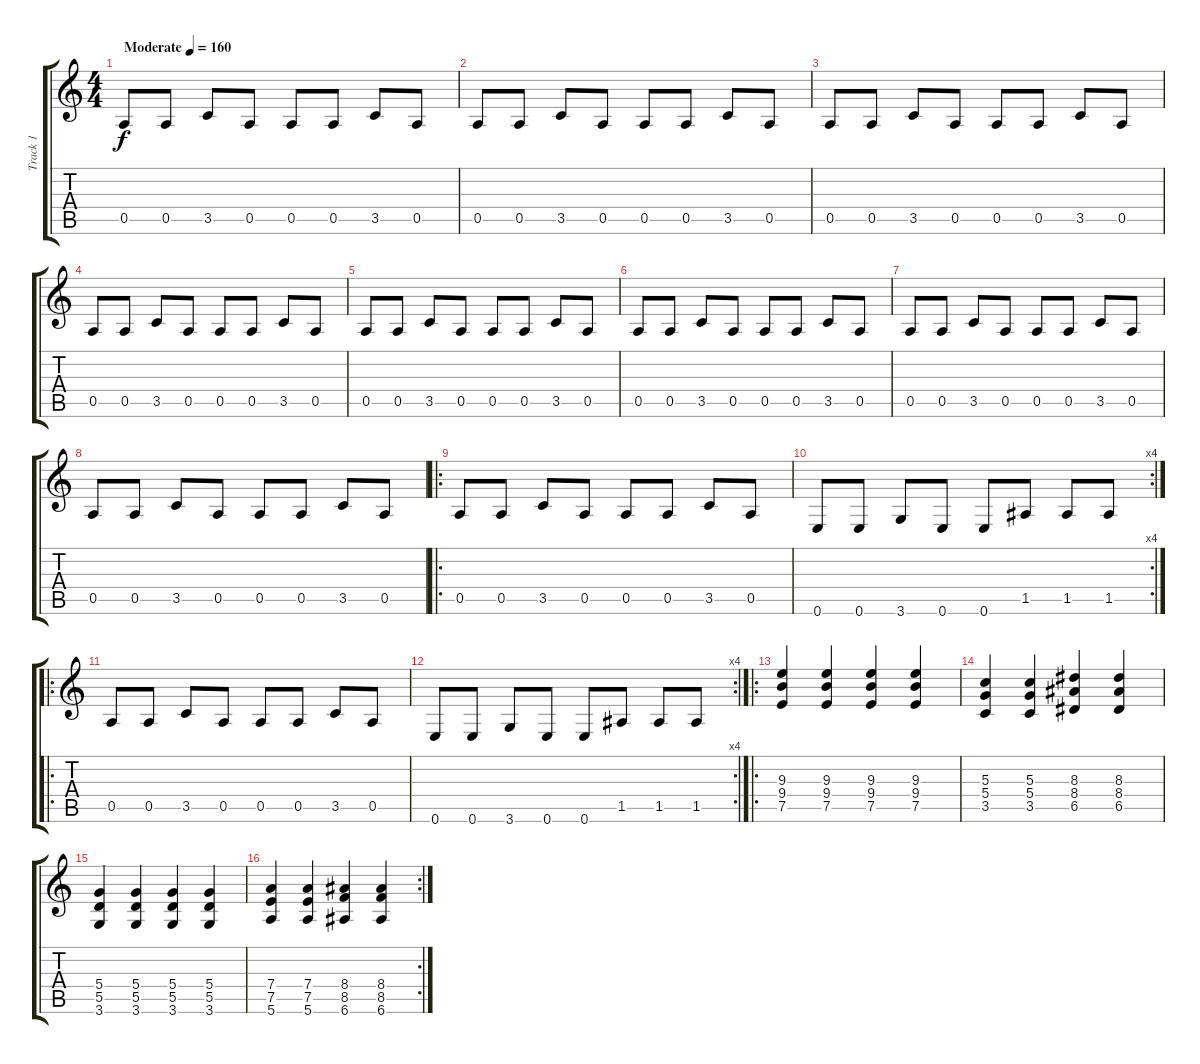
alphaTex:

\track ("Track 1" "Track 1") {instrument overdrivenguitar}
\staff {score tabs}
\tuning (E4 B3 G3 D3 A2 E2) {hide}
\ts (4 4)
\tempo (160 "Moderate")
\clef g2
\ks c
0.5.8{dy f instrument overdrivenguitar} 0.5.8 3.5.8 0.5.8 0.5.8 0.5.8 3.5.8 0.5.8 |
0.5.8 0.5.8 3.5.8 0.5.8 0.5.8 0.5.8 3.5.8 0.5.8 |
0.5.8 0.5.8 3.5.8 0.5.8 0.5.8 0.5.8 3.5.8 0.5.8 |
0.5.8 0.5.8 3.5.8 0.5.8 0.5.8 0.5.8 3.5.8 0.5.8 |
0.5.8 0.5.8 3.5.8 0.5.8 0.5.8 0.5.8 3.5.8 0.5.8 |
0.5.8 0.5.8 3.5.8 0.5.8 0.5.8 0.5.8 3.5.8 0.5.8 |
0.5.8 0.5.8 3.5.8 0.5.8 0.5.8 0.5.8 3.5.8 0.5.8 |
0.5.8 0.5.8 3.5.8 0.5.8 0.5.8 0.5.8 3.5.8 0.5.8 |
\ro
0.5.8 0.5.8 3.5.8 0.5.8 0.5.8 0.5.8 3.5.8 0.5.8 |
\rc 4
0.6.8 0.6.8 3.6.8 0.6.8 0.6.8 1.5.8 1.5.8 1.5.8 |
\ro
0.5.8 0.5.8 3.5.8 0.5.8 0.5.8 0.5.8 3.5.8 0.5.8 |
\rc 4
0.6.8 0.6.8 3.6.8 0.6.8 0.6.8 1.5.8 1.5.8 1.5.8 |
\ro
(9.3 9.4 7.5).4 (9.3 9.4 7.5).4 (9.3 9.4 7.5).4 (9.3 9.4 7.5).4 |
(5.3 5.4 3.5).4 (5.3 5.4 3.5).4 (8.3 8.4 6.5).4 (8.3 8.4 6.5).4 |
(5.4 5.5 3.6).4 (5.4 5.5 3.6).4 (5.4 5.5 3.6).4 (5.4 5.5 3.6).4 |
\rc 2
(7.4 7.5 5.6).4 (7.4 7.5 5.6).4 (8.4 8.5 6.6).4 (8.4 8.5 6.6).4
